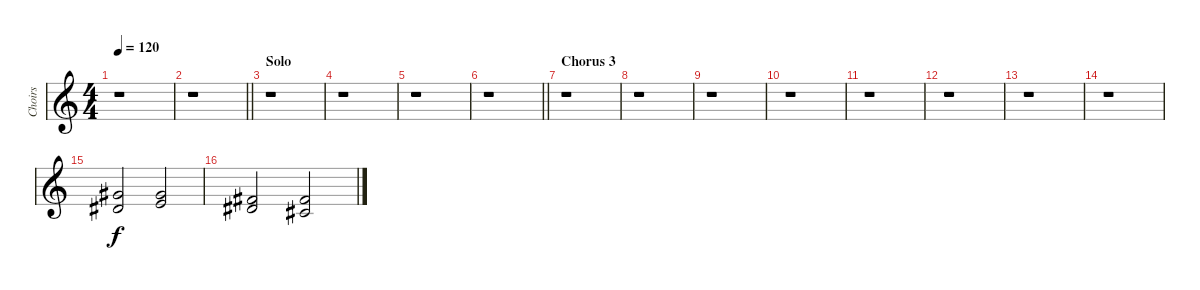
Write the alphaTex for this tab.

\track ("Choirs" "Choirs") {instrument choiraahs}
\staff {score}
\tuning (Eb4 Bb3 Gb3 Db3 Ab2 Eb2) {hide}
\ts (4 4)
\tempo 120
\clef g2
\ks c
r.1{dy f} |
\barLineRight lightlight
r.1 |
\section ("" "Solo")
r.1 |
r.1 |
r.1 |
\barLineRight lightlight
r.1 |
\section ("" "Chorus 3")
r.1 |
r.1 |
r.1 |
r.1 |
r.1 |
r.1 |
r.1 |
r.1 |
(14.3 14.4).2 (14.3 15.4).2 |
(12.3 14.4).2 (12.3 12.4).2
